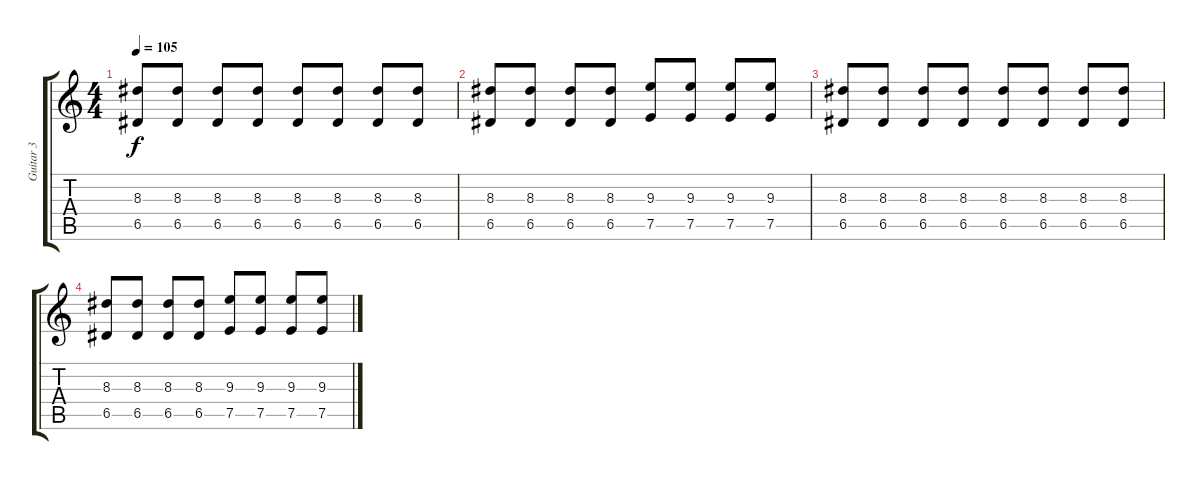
\track ("Guitar 3" "Guitar 3") {instrument electricguitarjazz}
\staff {score tabs}
\tuning (E4 B3 G3 D3 A2 E2) {hide}
\ts (4 4)
\tempo 105
\clef g2
\ks c
(8.3 6.5).8{dy f} (8.3 6.5).8 (8.3 6.5).8 (8.3 6.5).8 (8.3 6.5).8 (8.3 6.5).8 (8.3 6.5).8 (8.3 6.5).8 |
(8.3 6.5).8 (8.3 6.5).8 (8.3 6.5).8 (8.3 6.5).8 (9.3 7.5).8 (9.3 7.5).8 (9.3 7.5).8 (9.3 7.5).8 |
(8.3 6.5).8 (8.3 6.5).8 (8.3 6.5).8 (8.3 6.5).8 (8.3 6.5).8 (8.3 6.5).8 (8.3 6.5).8 (8.3 6.5).8 |
(8.3 6.5).8 (8.3 6.5).8 (8.3 6.5).8 (8.3 6.5).8 (9.3 7.5).8 (9.3 7.5).8 (9.3 7.5).8 (9.3 7.5).8
